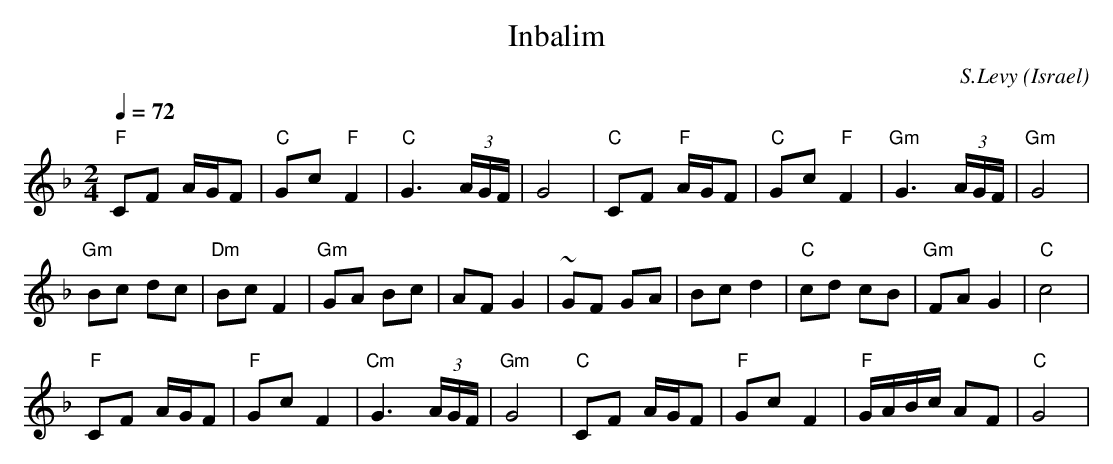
X:1
T:Inbalim
C:S.Levy
O:Israel
Q:1/4=72
L:1/8
M:2/4
K:Dm
"F"CF A/2G/2F|"C" Gc "F" F2| "C" G3 (3A/G/F/| G4 | "C"CF "F" A/2G/2F|\
"C" Gc "F" F2|"Gm" G3 (3A/2G/2F/2|"Gm" G4 |
"Gm"Bc dc| "Dm"Bc F2| "Gm"GA Bc| AF G2 | ~GF GA| Bc d2| "C"cd cB|\
"Gm"FA G2| "C"c4|
"F"CF A/2G/2F | "F"Gc F2|\
"Cm"G3 (3A/G/F/ | "Gm"G4| "C"CF A/G/F | "F"Gc F2| "F"G/A/B/c/ AF | "C"G4|
